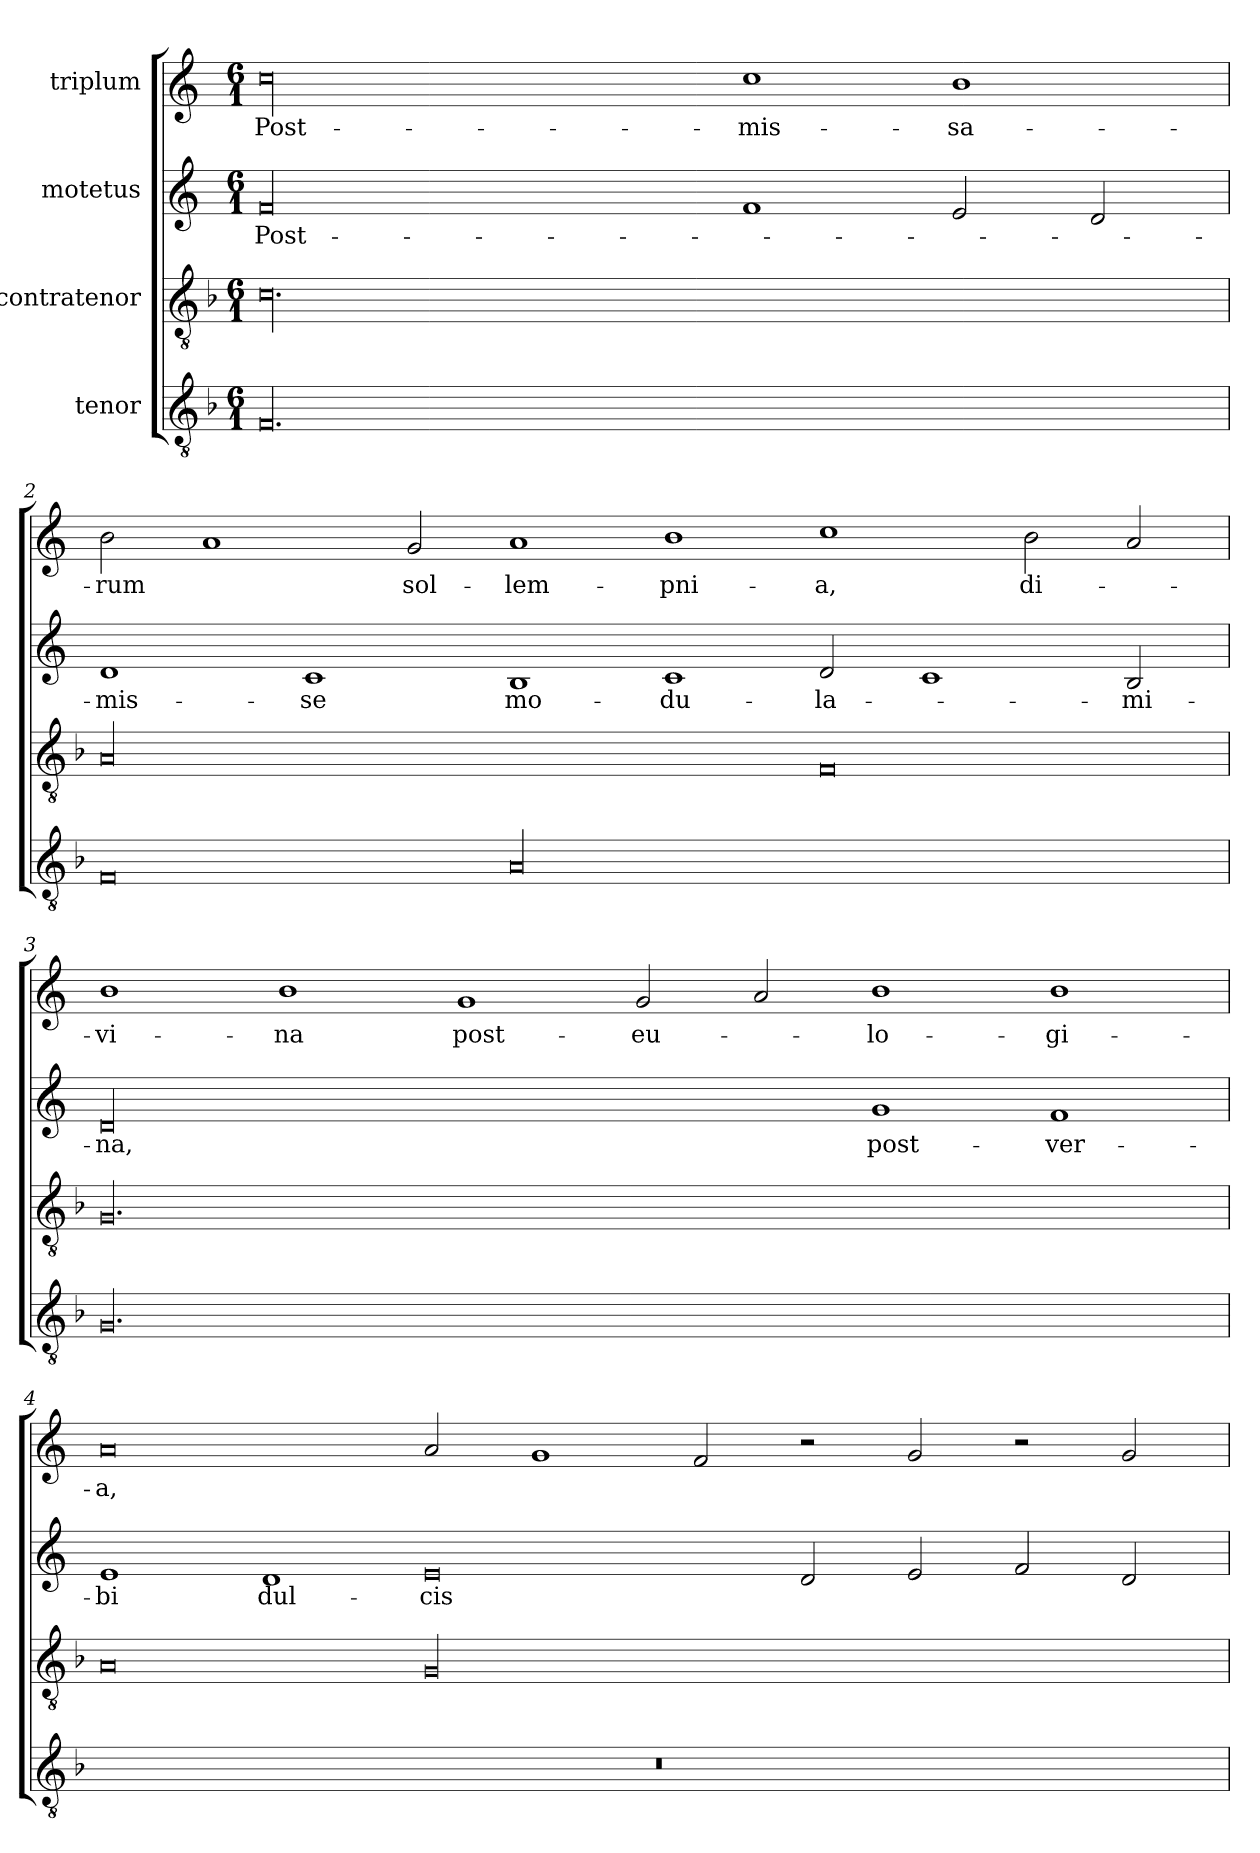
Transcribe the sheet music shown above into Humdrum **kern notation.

**kern	**kern	**kern	**text	**kern	**text
*part4	*part3	*part2	*part2	*part1	*part1
*staff4	*staff3	*staff2	*staff2	*staff1	*staff1
*I"tenor	*I"contratenor	*I"motetus	*	*I"triplum	*
*clefGv2	*clefGv2	*clefG2	*	*clefG2	*
*k[b-]	*k[b-]	*k[]	*	*k[]	*
*F:	*F:	*C:	*	*C:	*
*M6/1	*M6/1	*M6/1	*	*M6/1	*
=1	=1	=1	=1	=1	=1
00.F/	00.c\	00f/	Post-	00cc\	Post-
.	.	1f/	.	1cc\	mis-
.	.	2e/	.	1b\	-sa-
.	.	2d/	.	.	.
=2	=2	=2	=2	=2	=2
0F/	00A/	1d/	mis-	2b\	-rum
.	.	.	.	1a/	.
.	.	1c/	-se	.	.
.	.	.	.	2g/	sol-
00A/	.	1B/	mo-	1a/	-lem-
.	.	1c/	-du-	1b\	-pni-
.	0F/	2d/	-la-	1cc\	-a,
.	.	1c/	.	.	.
.	.	.	.	2b\	di-
.	.	2B/	-mi-	2a/	.
=3	=3	=3	=3	=3	=3
00.G/	00.G/	00d/	-na,	1b\	-vi-
.	.	.	.	1b\	-na
.	.	.	.	1g/	post-
.	.	.	.	2g/	eu-
.	.	.	.	2a/	.
.	.	1g/	post-	1b\	-lo-
.	.	1f/	ver-	1b\	-gi-
=4	=4	=4	=4	=4	=4
00.r	0A/	1e/	-bi	0a/	-a,
.	.	1d/	dul-	.	.
.	00G/	0e/	-cis	2a/	.
.	.	.	.	1g/	.
.	.	.	.	2f/	.
.	.	2d/	.	2r	.
.	.	2e/	.	2g/	.
.	.	2f/	.	2r	.
.	.	2d/	.	2g/	.
=	=	=	=	=	=
*-	*-	*-	*-	*-	*-
